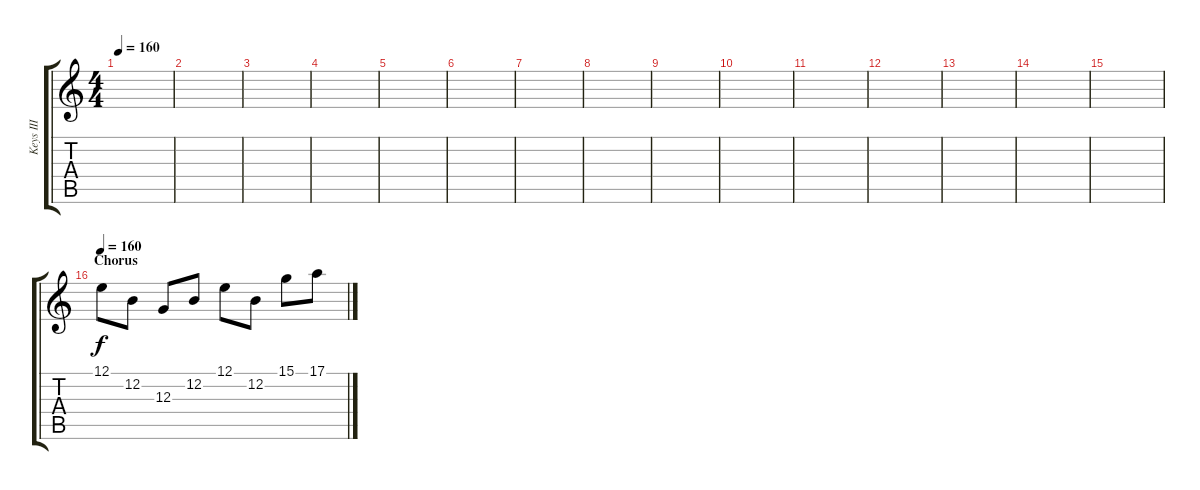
\track ("Keys III" "Keys III") {instrument musicbox}
\staff {score tabs}
\tuning (E4 B3 G3 D3 A2 E2) {hide}
\ts (4 4)
\tempo 160
\clef g2
\ks c
|
|
|
|
|
|
|
|
|
|
|
|
|
|
|
\section ("" "Chorus")
\tempo 160
12.1.8{volume 14} 12.2.8 12.3.8 12.2.8 12.1.8 12.2.8 15.1.8 17.1.8
